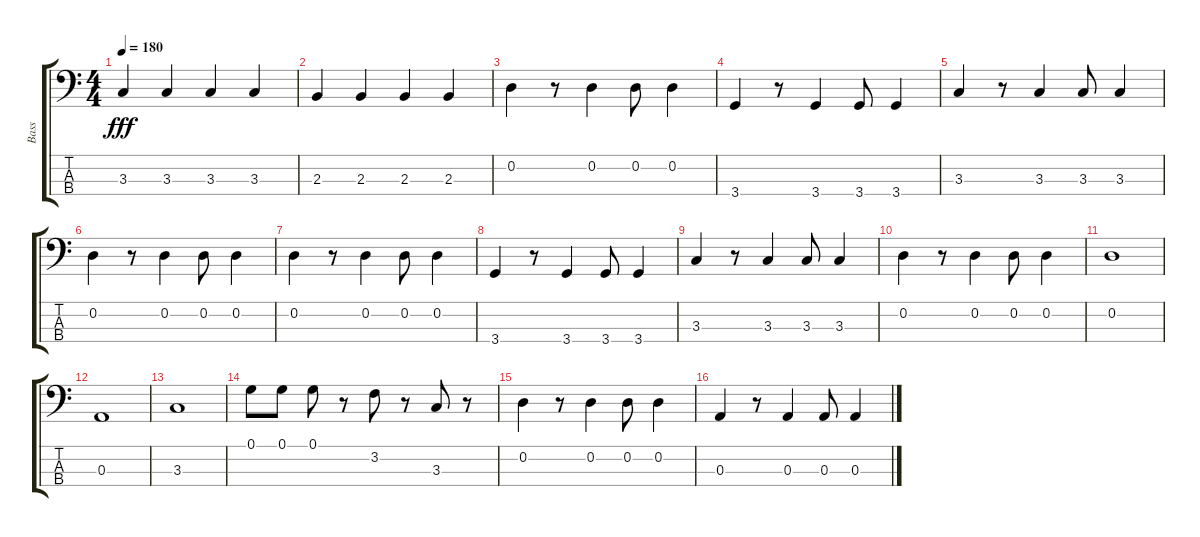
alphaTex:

\track ("Bass" "Bass") {instrument electricbassfinger}
\staff {score tabs}
\tuning (G2 D2 A1 E1) {hide}
\ts (4 4)
\tempo 180
\clef f4
\ks c
3.3.4{dy fff} 3.3.4 3.3.4 3.3.4 |
2.3.4 2.3.4 2.3.4 2.3.4 |
0.2.4 r.8 0.2.4 0.2.8 0.2.4 |
3.4.4 r.8 3.4.4 3.4.8 3.4.4 |
3.3.4 r.8 3.3.4 3.3.8 3.3.4 |
0.2.4 r.8 0.2.4 0.2.8 0.2.4 |
0.2.4 r.8 0.2.4 0.2.8 0.2.4 |
3.4.4 r.8 3.4.4 3.4.8 3.4.4 |
3.3.4 r.8 3.3.4 3.3.8 3.3.4 |
0.2.4 r.8 0.2.4 0.2.8 0.2.4 |
0.2.1 |
0.3.1 |
3.3.1 |
0.1.8 0.1.8 0.1.8 r.8 3.2.8 r.8 3.3.8 r.8 |
0.2.4 r.8 0.2.4 0.2.8 0.2.4 |
0.3.4 r.8 0.3.4 0.3.8 0.3.4
